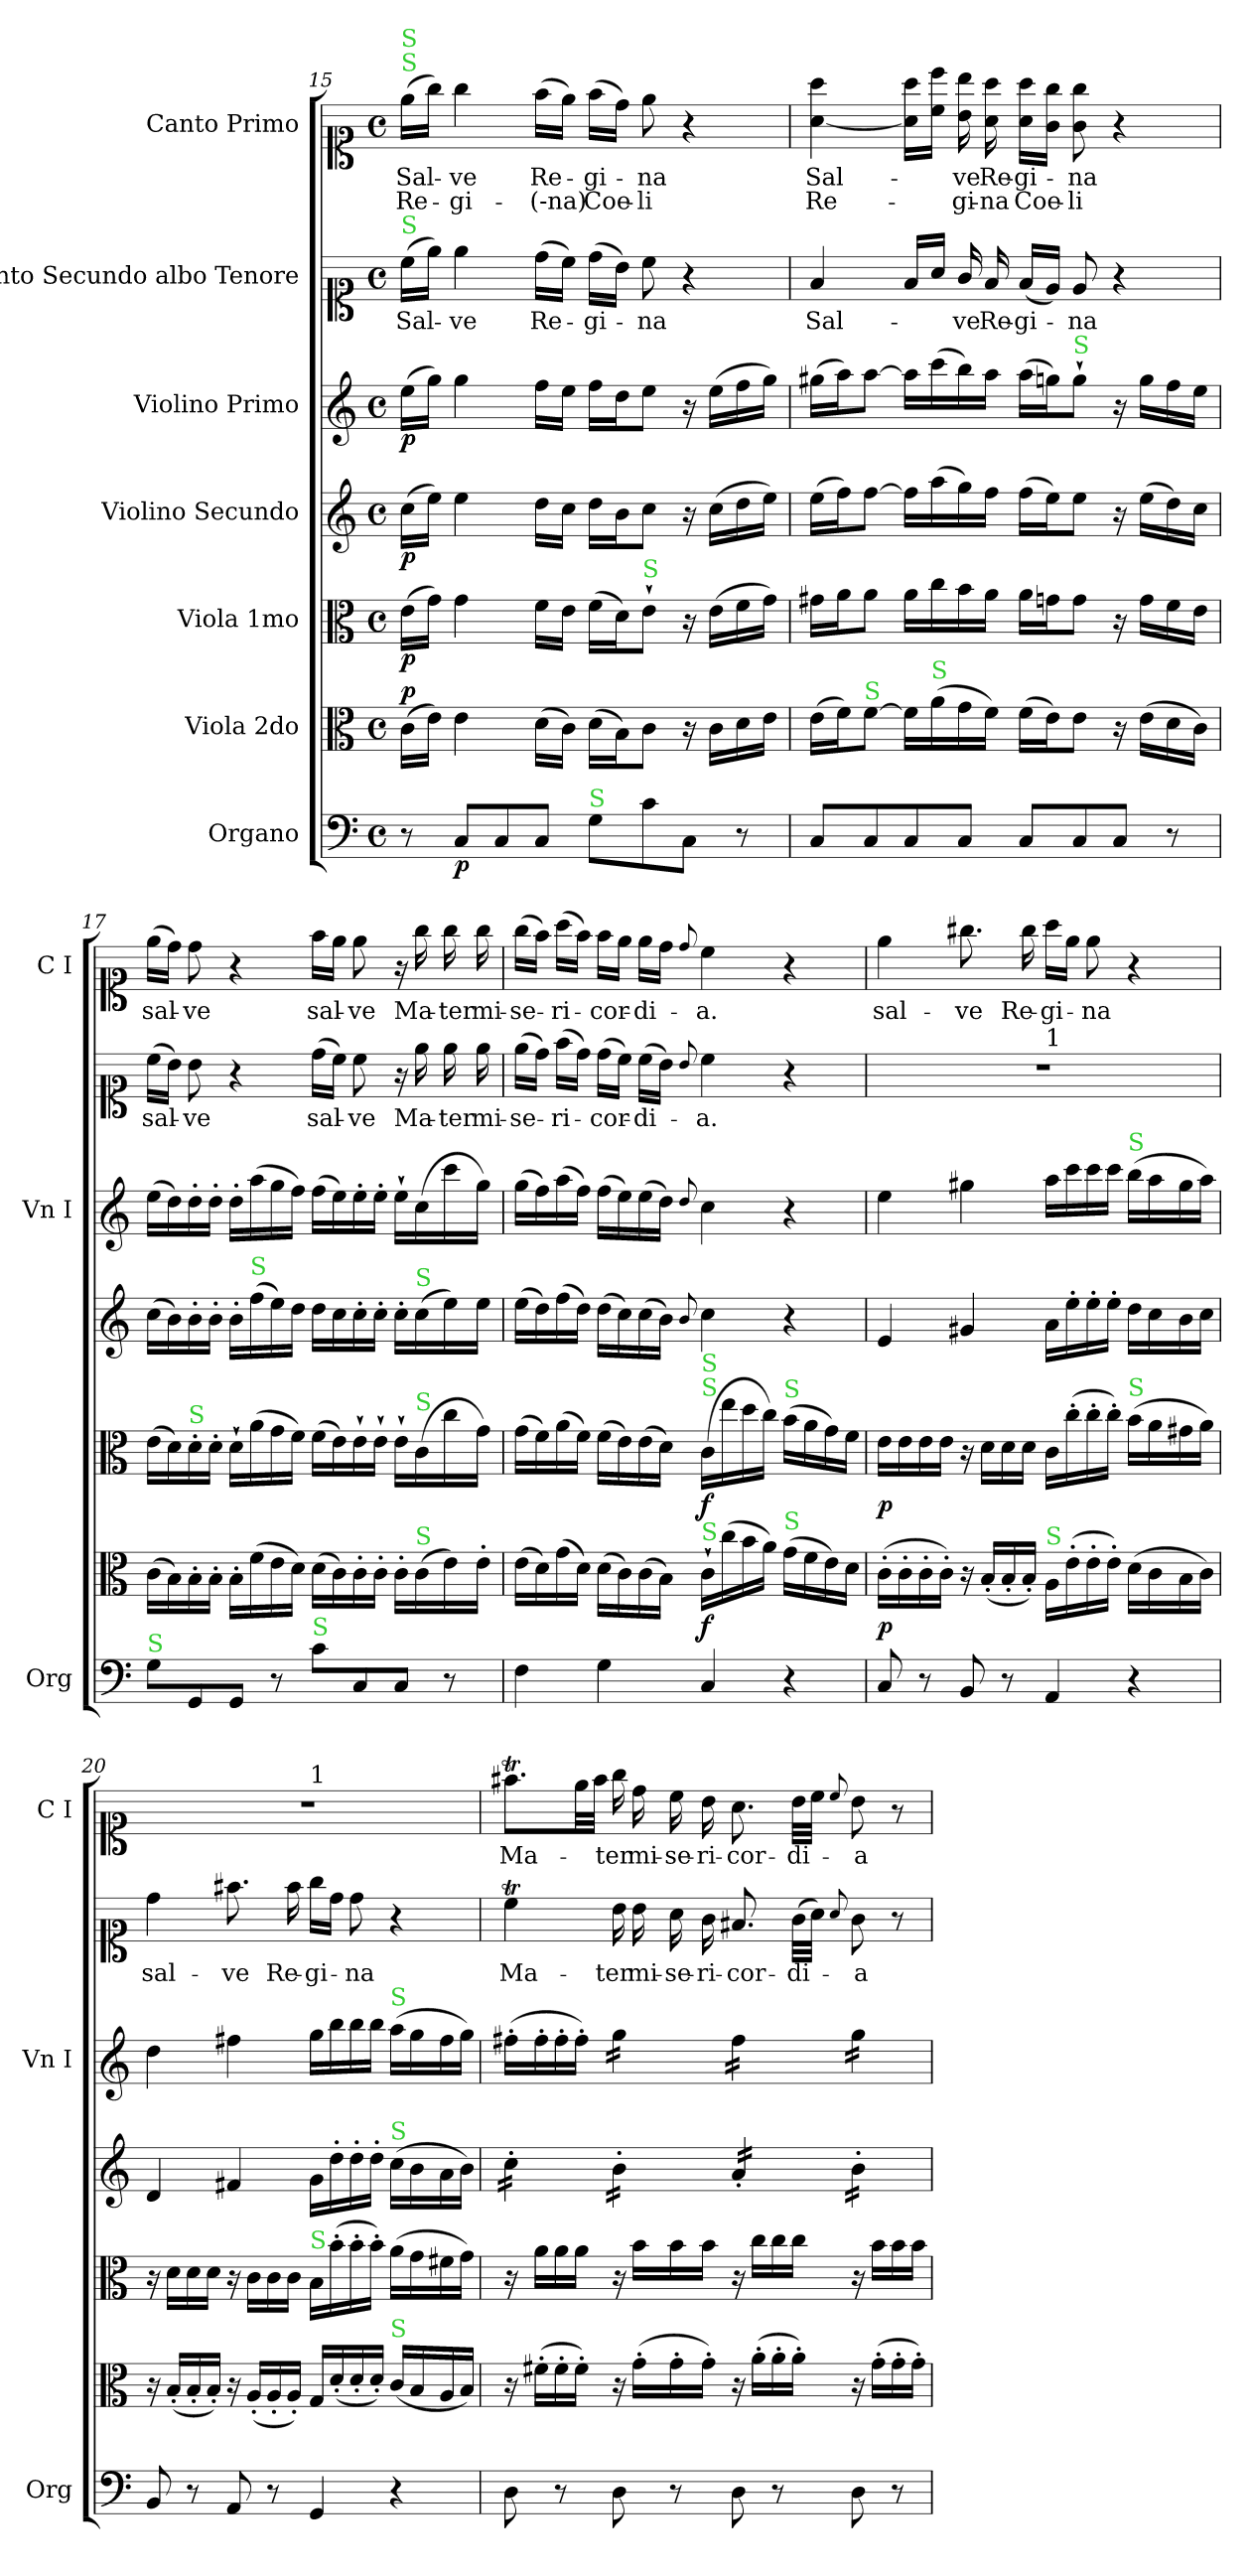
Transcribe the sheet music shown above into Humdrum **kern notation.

**kern	**dynam	**kern	**dynam	**kern	**dynam	**kern	**dynam	**kern	**dynam	**kern	**text	**kern	**text	**text
*part7	*part7	*part6	*part6	*part5	*part5	*part4	*part4	*part3	*part3	*part2	*part2	*part1	*part1	*part1
*staff7	*staff7	*staff6	*staff6	*staff5	*staff5	*staff4	*staff4	*staff3	*staff3	*staff2	*staff2	*staff1	*staff1	*staff1
*I"Organo	*	*I"Viola 2do	*	*I"Viola 1mo	*	*I"Violino Secundo	*	*I"Violino Primo	*	*I"Canto Secundo albo Tenore	*	*I"Canto Primo	*	*
*I'Org	*	*	*	*	*	*	*	*I'Vn I	*	*	*	*I'C I	*	*
*clefF4	*	*clefC3	*	*clefC3	*	*clefG2	*	*clefG2	*	*clefC1	*	*clefC1	*	*
*k[]	*	*k[]	*	*k[]	*	*k[]	*	*k[]	*	*k[]	*	*k[]	*	*
*C:	*	*C:	*	*C:	*	*C:	*	*C:	*	*C:	*	*C:	*	*
*M4/4	*	*M4/4	*	*M4/4	*	*M4/4	*	*M4/4	*	*M4/4	*	*M4/4	*	*
*met(c)	*	*met(c)	*	*met(c)	*	*met(c)	*	*met(c)	*	*met(c)	*	*met(c)	*	*
=15	=15	=15	=15	=15	=15	=15	=15	=15	=15	=15	=15	=15	=15	=15
!	!	!	!	!	!	!	!	!	!	!	!	!LO:TX:a:color=limegreen:t=S	!	!
!	!	!	!	!	!	!	!	!	!	!	!	!LO:TX:a:color=limegreen:t=S	!	!
!	!	!	!	!	!	!	!	!	!	!LO:TX:a:color=limegreen:t=S	!	!	!	!
!	!	!	!LO:DY:a	!	!LO:DY:b	!	!LO:DY:b	!	!LO:DY:b	!	!	!	!	!
8r	.	(16c\LL	p	(16e\LL	p	(16cc\LL	p	(16ee\LL	p	(16cc\LL	Sal-	(16ee\LL	Sal-	Re-
.	.	16e\JJ)	.	16g\JJ)	.	16ee\JJ)	.	16gg\JJ)	.	16ee\JJ)	.	16gg\JJ)	.	.
!	!LO:DY:b	!	!	!	!	!	!	!	!	!	!	!	!	!
8C/L	p	4e\	.	4g\	.	4ee\	.	4gg\	.	4ee\	-ve	4gg\	-ve	-gi-
8C/	.	.	.	.	.	.	.	.	.	.	.	.	.	.
8C/J	.	(16d\LL	.	16f\LL	.	16dd\LL	.	16ff\LL	.	(16dd\LL	Re-	(16ff\LL	Re-	(-na)
.	.	16c\JJ)	.	16e\JJ	.	16cc\JJ	.	16ee\JJ	.	16cc\JJ)	.	16ee\JJ)	.	.
!LO:TX:a:color=limegreen:t=S	!	!	!	!	!	!	!	!	!	!	!	!	!	!
8G\L	.	(16d\LL	.	(16f\LL	.	16dd\LL	.	16ff\LL	.	(16dd\LL	-gi-	(16ff\LL	-gi-	Coe-
.	.	16B\J)	.	16d\J)	.	16b\J	.	16dd\J	.	16b\JJ)	.	16dd\JJ)	.	.
!	!	!	!	!LO:TX:a:color=limegreen:t=S	!	!	!	!	!	!	!	!	!	!
8c\	.	8c\J	.	8e`\J	.	8cc\J	.	8ee\J	.	8cc\	-na	8ee\	-na	-li
8C/J	.	16r	.	16r	.	16r	.	16r	.	4r	.	4r	.	.
.	.	16c\LL	.	(16e\LL	.	(16cc\LL	.	(16ee\LL	.	.	.	.	.	.
8r	.	16d\	.	16f\	.	16dd\	.	16ff\	.	.	.	.	.	.
.	.	16e\JJ	.	16g\JJ)	.	16ee\JJ)	.	16gg\JJ)	.	.	.	.	.	.
=16	=16	=16	=16	=16	=16	=16	=16	=16	=16	=16	=16	=16	=16	=16
8C/L	.	(16e\LL	.	16g#X\LL	.	(16ee\LL	.	(16gg#X\LL	.	4f/	Sal-	[4a\ 4aa\	Sal-	Re-
.	.	16f\J)	.	16a\J	.	16ff\J)	.	16aa\J)	.	.	.	.	.	.
!	!	!LO:TX:a:color=limegreen:t=S	!	!	!	!	!	!	!	!	!	!	!	!
8C/	.	[8f\J	.	8a\J	.	[8ff\J	.	[8aa\J	.	.	.	.	.	.
8C/	.	16f\LL]	.	16a\LL	.	16ff\LL]	.	16aa\LL]	.	16f/LL	.	16a]\ 16aa\LL	.	.
!	!	!LO:TX:a:color=limegreen:t=S	!	!	!	!	!	!	!	!	!	!	!	!
.	.	(16a\	.	16cc\	.	(16aa\	.	(16ccc\	.	16a/JJ	.	16cc\ 16ccc\JJ	.	.
8C/J	.	16g\	.	16b\	.	16gg\)	.	16bb\)	.	16g/	-ve	16b\ 16bb\	-ve	-gi-
.	.	16f\JJ)	.	16a\JJ	.	16ff\JJ	.	16aa\JJ	.	16f/	Re-	16a\ 16aa\	Re-	-na
8C/L	.	(16f\LL	.	16a\LL	.	(16ff\LL	.	(16aa\LL	.	(16f/LL	-gi-	16a\ 16aa\LL	-gi-	Coe-
.	.	16e\J)	.	16gn\J	.	16ee\J)	.	16ggn\J)	.	16e/JJ)	.	16g\ 16gg\JJ	.	.
!	!	!	!	!	!	!	!	!LO:TX:a:color=limegreen:t=S	!	!	!	!	!	!
8C/	.	8e\J	.	8g\J	.	8ee\J	.	8gg`\J	.	8e/	-na	8g\ 8gg\	-na	-li
8C/J	.	16r	.	16r	.	16r	.	16r	.	4r	.	4r	.	.
.	.	(16e\LL	.	16g\LL	.	(16ee\LL	.	16gg\LL	.	.	.	.	.	.
8r	.	16d\	.	16f\	.	16dd\)	.	16ff\	.	.	.	.	.	.
.	.	16c\JJ)	.	16e\JJ	.	16cc\JJ	.	16ee\JJ	.	.	.	.	.	.
=17	=17	=17	=17	=17	=17	=17	=17	=17	=17	=17	=17	=17	=17	=17
!LO:TX:a:color=limegreen:t=S	!	!	!	!	!	!	!	!	!	!	!	!	!	!
8G\L	.	(16c\LL	.	(16e\LL	.	(16cc\LL	.	(16ee\LL	.	(16cc\LL	sal-	(16ee\LL	sal-	.
.	.	16B\)	.	16d\)	.	16b\)	.	16dd\)	.	16b\JJ)	.	16dd\JJ)	.	.
!	!	!	!	!LO:TX:a:color=limegreen:t=S	!	!	!	!	!	!	!	!	!	!
8GG/	.	16B'\	.	16d'\	.	16b'\	.	16dd'\	.	8b\	-ve	8dd\	-ve	.
.	.	16B'\JJ	.	16d'\JJ	.	16b'\JJ	.	16dd'\JJ	.	.	.	.	.	.
8GG/J	.	16B'\LL	.	16d`\LL	.	16b'\LL	.	16dd'\LL	.	4r	.	4r	.	.
!	!	!	!	!	!	!LO:TX:a:color=limegreen:t=S	!	!	!	!	!	!	!	!
.	.	(16f\	.	(16a\	.	(16ff\	.	(16aa\	.	.	.	.	.	.
8r	.	16e\	.	16g\	.	16ee\)	.	16gg\	.	.	.	.	.	.
.	.	16d\JJ)	.	16f\JJ)	.	16dd\JJ	.	16ff\JJ)	.	.	.	.	.	.
!LO:TX:a:color=limegreen:t=S	!	!	!	!	!	!	!	!	!	!	!	!	!	!
!	!	!	!	!	!	!	!	!	!	!	!	!	!LO:LY:i	!
8c\L	.	(16d\LL	.	(16f\LL	.	16dd\LL	.	(16ff\LL	.	(16dd\LL	sal-	16ff\LL	sal-	.
.	.	16c\)	.	16e\)	.	16cc\	.	16ee\)	.	16cc\JJ)	.	16ee\JJ	.	.
!	!	!	!	!	!	!	!	!	!	!	!	!	!LO:LY:i	!
8C/	.	16c'\	.	16e`\	.	16cc'\	.	16ee'\	.	8cc\	-ve	8ee\	-ve	.
.	.	16c'\JJ	.	16e`\JJ	.	16cc'\JJ	.	16ee'\JJ	.	.	.	.	.	.
8C/J	.	16c'\LL	.	16e`\LL	.	16cc'\LL	.	16ee`\LL	.	16r	.	16r	.	.
!	!	!	!	!	!	!LO:TX:a:color=limegreen:t=S	!	!	!	!	!	!	!	!
!	!	!	!	!LO:TX:a:color=limegreen:t=S	!	!	!	!	!	!	!	!	!	!
!	!	!LO:TX:a:color=limegreen:t=S	!	!	!	!	!	!	!	!	!	!	!	!
.	.	(16c\	.	(16c\	.	(16cc\	.	(16cc\	.	16ee\	Ma-	16gg\	Ma-	.
8r	.	16e\)	.	16cc\	.	16ee\)	.	16ccc\	.	16ee\	-ter	16gg\	-ter	.
.	.	16e'\JJ	.	16g\JJ)	.	16ee\JJ	.	16gg\JJ)	.	16ee\	mi-	16gg\	mi-	.
=18	=18	=18	=18	=18	=18	=18	=18	=18	=18	=18	=18	=18	=18	=18
4F\	.	(16e\LL	.	(16g\LL	.	(16ee\LL	.	(16gg\LL	.	(16ee\LL	-se-	(16gg\LL	-se-	.
.	.	16d\)	.	16f\)	.	16dd\)	.	16ff\)	.	16dd\JJ)	.	16ff\JJ)	.	.
.	.	(16g\	.	(16a\	.	(16ff\	.	(16aa\	.	(16ff\LL	-ri-	(16aa\LL	-ri-	.
.	.	16d\JJ)	.	16f\JJ)	.	16dd\JJ)	.	16ff\JJ)	.	16dd\JJ)	.	16ff\JJ)	.	.
4G\	.	(16d\LL	.	(16f\LL	.	(16dd\LL	.	(16ff\LL	.	(16dd\LL	-cor-	16ff\LL	-cor-	.
.	.	16c\)	.	16e\)	.	16cc\)	.	16ee\)	.	16cc\JJ)	.	16ee\JJ	.	.
.	.	(16c\	.	(16e\	.	(16cc\	.	(16ee\	.	(16cc\LL	-di-	16ee\LL	-di-	.
.	.	16B\JJ)	.	16d\JJ)	.	16b\JJ)	.	16dd\JJ)	.	16b\JJ)	.	16dd\JJ	.	.
.	.	.	.	.	.	8qqb/	.	8qqdd/	.	8qqb/	.	8qqdd/	.	.
!	!	!	!	!LO:TX:a:color=limegreen:t=S	!	!	!	!	!	!	!	!	!	!
!	!	!	!	!LO:TX:a:color=limegreen:t=S	!	!	!	!	!	!	!	!	!	!
!	!	!LO:TX:a:color=limegreen:t=S	!	!	!	!	!	!	!	!	!	!	!	!
!	!	!	!LO:DY:b	!	!LO:DY:b	!	!	!	!	!	!	!	!	!
4C/	.	16c`\LL	f	(16c\LL	f	4cc\	.	4cc\	.	4cc\	-a.	4cc\	-a.	.
.	.	(16cc\	.	16ee\	.	.	.	.	.	.	.	.	.	.
.	.	16b\	.	16dd\	.	.	.	.	.	.	.	.	.	.
.	.	16a\JJ)	.	16cc\JJ)	.	.	.	.	.	.	.	.	.	.
!	!	!	!	!LO:TX:a:color=limegreen:t=S	!	!	!	!	!	!	!	!	!	!
!	!	!LO:TX:a:color=limegreen:t=S	!	!	!	!	!	!	!	!	!	!	!	!
4r	.	(16g\LL	.	(16b\LL	.	4r	.	4r	.	4r	.	4r	.	.
.	.	16f\	.	16a\	.	.	.	.	.	.	.	.	.	.
.	.	16e\)	.	16g\)	.	.	.	.	.	.	.	.	.	.
.	.	16d\JJ	.	16f\JJ	.	.	.	.	.	.	.	.	.	.
=19	=19	=19	=19	=19	=19	=19	=19	=19	=19	=19	=19	=19	=19	=19
!	!	!	!	!	!	!	!	!	!	!LO:TX:a:color=limegreen:t=S	!	!	!	!
!	!	!	!LO:DY:b	!	!LO:DY:b	!	!	!	!	!	!	!	!	!
*	*	*	*	*	*	*	*	*	*	*^	*	*	*	*
8C/	.	(16c'\LL	p	16e\LL	p	4e/	.	4ee\	.	1r	2ryy	.	4ee\	sal-	.
.	.	16c'\	.	16e\	.	.	.	.	.	.	.	.	.	.	.
8r	.	16c'\	.	16e\	.	.	.	.	.	.	.	.	.	.	.
.	.	16c'\JJ)	.	16e\JJ	.	.	.	.	.	.	.	.	.	.	.
8BB/	.	16r	.	16r	.	4g#X/	.	4gg#X\	.	.	.	.	8.gg#X\	-ve	.
.	.	(16B'/LL	.	16d\LL	.	.	.	.	.	.	.	.	.	.	.
8r	.	16B'/	.	16d\	.	.	.	.	.	.	.	.	.	.	.
.	.	16B'/JJ)	.	16d\JJ	.	.	.	.	.	.	.	.	16gg#\	Re-	.
!	!	!	!	!	!	!	!	!	!	!	!LO:TX:a:t=1	!	!	!	!
!	!	!LO:TX:a:color=limegreen:t=S	!	!	!	!	!	!	!	!	!	!	!	!	!
4AA/	.	16A\LL	.	16c\LL	.	16a\LL	.	16aa\LL	.	.	2ryy	.	16aa\LL	-gi-	.
.	.	(16e'\	.	(16cc'\	.	16ee'\	.	16ccc\	.	.	.	.	16ee\JJ	.	.
.	.	16e'\	.	16cc'\	.	16ee'\	.	16ccc\	.	.	.	.	8ee\	-na	.
.	.	16e'\JJ)	.	16cc'\JJ)	.	16ee'\JJ	.	16ccc\JJ	.	.	.	.	.	.	.
!	!	!	!	!	!	!	!	!LO:TX:a:color=limegreen:t=S	!	!	!	!	!	!	!
!	!	!	!	!LO:TX:a:color=limegreen:t=S	!	!	!	!	!	!	!	!	!	!	!
4r	.	(16d\LL	.	(16b\LL	.	16dd\LL	.	(16bb\LL	.	.	.	.	4r	.	.
.	.	16c\	.	16a\	.	16cc\	.	16aa\	.	.	.	.	.	.	.
.	.	16B\	.	16g#X\	.	16b\	.	16gg#\	.	.	.	.	.	.	.
.	.	16c\JJ)	.	16a\JJ)	.	16cc\JJ	.	16aa\JJ)	.	.	.	.	.	.	.
=20	=20	=20	=20	=20	=20	=20	=20	=20	=20	=20	=20	=20	=20	=20	=20
!	!	!	!	!	!	!	!	!	!	!	!	!	!LO:TX:a:color=limegreen:t=S	!	!
*	*	*	*	*	*	*	*	*	*	*v	*v	*	*^	*	*
8BB/	.	16r	.	16r	.	4d/	.	4dd\	.	4dd\	sal-	1r	2ryy	.	.
.	.	(16B'/LL	.	16d\LL	.	.	.	.	.	.	.	.	.	.	.
8r	.	16B'/	.	16d\	.	.	.	.	.	.	.	.	.	.	.
.	.	16B'/JJ)	.	16d\JJ	.	.	.	.	.	.	.	.	.	.	.
8AA/	.	16r	.	16r	.	4f#X/	.	4ff#X\	.	8.ff#X\	-ve	.	.	.	.
.	.	(16A'/LL	.	16c\LL	.	.	.	.	.	.	.	.	.	.	.
8r	.	16A'/	.	16c\	.	.	.	.	.	.	.	.	.	.	.
.	.	16A'/JJ)	.	16c\JJ	.	.	.	.	.	16ff#\	Re-	.	.	.	.
!	!	!	!	!	!	!	!	!	!	!	!	!	!LO:TX:a:t=1	!	!
!	!	!	!	!LO:TX:a:color=limegreen:t=S	!	!	!	!	!	!	!	!	!	!	!
4GG/	.	16G/LL	.	16B/LL	.	16g\LL	.	16gg\LL	.	16gg\LL	-gi-	.	2ryy	.	.
.	.	(16d'/	.	(16b'\	.	16dd'\	.	16bb\	.	16dd\JJ	.	.	.	.	.
.	.	16d'/	.	16b'\	.	16dd'\	.	16bb\	.	8dd\	-na	.	.	.	.
.	.	16d'/JJ)	.	16b'\JJ)	.	16dd'\JJ	.	16bb\JJ	.	.	.	.	.	.	.
!	!	!	!	!	!	!	!	!LO:TX:a:color=limegreen:t=S	!	!	!	!	!	!	!
!	!	!	!	!	!	!LO:TX:a:color=limegreen:t=S	!	!	!	!	!	!	!	!	!
!	!	!LO:TX:a:color=limegreen:t=S	!	!	!	!	!	!	!	!	!	!	!	!	!
4r	.	(16c/LL	.	(16a\LL	.	(16cc\LL	.	(16aa\LL	.	4r	.	.	.	.	.
.	.	16B/	.	16g\	.	16b\	.	16gg\	.	.	.	.	.	.	.
.	.	16A/	.	16f#X\	.	16a\	.	16ff#\	.	.	.	.	.	.	.
.	.	16B/JJ)	.	16g\JJ)	.	16b\JJ)	.	16gg\JJ)	.	.	.	.	.	.	.
=21	=21	=21	=21	=21	=21	=21	=21	=21	=21	=21	=21	=21	=21	=21	=21
!	!	!	!	!	!	!LO:TX:a:color=limegreen:t=S	!	!	!	!	!	!	!	!	!
*	*	*	*	*	*	*	*	*	*	*	*	*v	*v	*	*
*	*	*	*	*	*	*tremolo	*	*	*	*	*	*	*	*
8D\	.	16r	.	16r	.	16cc'\LL	.	(16ff#X'\LL	.	4ccT\	Ma-	8.ff#Xt\L	Ma-	.
.	.	(16f#X'\LL	.	16a\LL	.	16cc'\	.	16ff#'\	.	.	.	.	.	.
8r	.	16f#'\	.	16a\	.	16cc'\	.	16ff#'\	.	.	.	.	.	.
.	.	16f#'\JJ)	.	16a\JJ	.	16cc'\JJ	.	16ff#'\JJ)	.	.	.	32ee\LL	.	.
.	.	.	.	.	.	.	.	.	.	.	.	32ff#\JJJ	.	.
*	*	*	*	*	*	*	*	*tremolo	*	*	*	*	*	*
8D\	.	16r	.	16r	.	16b'\LL	.	16gg\LL	.	16b\	-ter	16gg\	-ter	.
.	.	(16g'\LL	.	16b\LL	.	16b'\	.	16gg\	.	16b\	mi-	16dd\	mi-	.
8r	.	16g'\	.	16b\	.	16b'\	.	16gg\	.	16a\	-se-	16cc\	-se-	.
.	.	16g'\JJ)	.	16b\JJ	.	16b'\JJ	.	16gg\JJ	.	16g\	-ri-	16b\	-ri-	.
8D\	.	16r	.	16r	.	16a'/LL	.	16ff#\LL	.	8.f#X/	-cor-	8.a\	-cor-	.
.	.	(16a'\LL	.	16cc\LL	.	16a'/	.	16ff#\	.	.	.	.	.	.
8r	.	16a'\	.	16cc\	.	16a'/	.	16ff#\	.	.	.	.	.	.
.	.	16a'\JJ)	.	16cc\JJ	.	16a'/JJ	.	16ff#\JJ	.	(32g\LLL	-di-	32b\LLL	-di-	.
.	.	.	.	.	.	.	.	.	.	32a\JJJ)	.	32cc\JJJ	.	.
.	.	.	.	.	.	.	.	.	.	8qqa/	.	8qqcc/	.	.
8D\	.	16r	.	16r	.	16b'\LL	.	16gg\LL	.	8g\	-a	8b\	-a	.
.	.	(16g'\LL	.	16b\LL	.	16b'\	.	16gg\	.	.	.	.	.	.
8r	.	16g'\	.	16b\	.	16b'\	.	16gg\	.	8r	.	8r	.	.
.	.	16g'\JJ)	.	16b\JJ	.	16b'\JJ	.	16gg\JJ	.	.	.	.	.	.
*	*	*	*	*	*	*	*	*Xtremolo	*	*	*	*	*	*
*	*	*	*	*	*	*Xtremolo	*	*	*	*	*	*	*	*
=	=	=	=	=	=	=	=	=	=	=	=	=	=	=
*-	*-	*-	*-	*-	*-	*-	*-	*-	*-	*-	*-	*-	*-	*-
